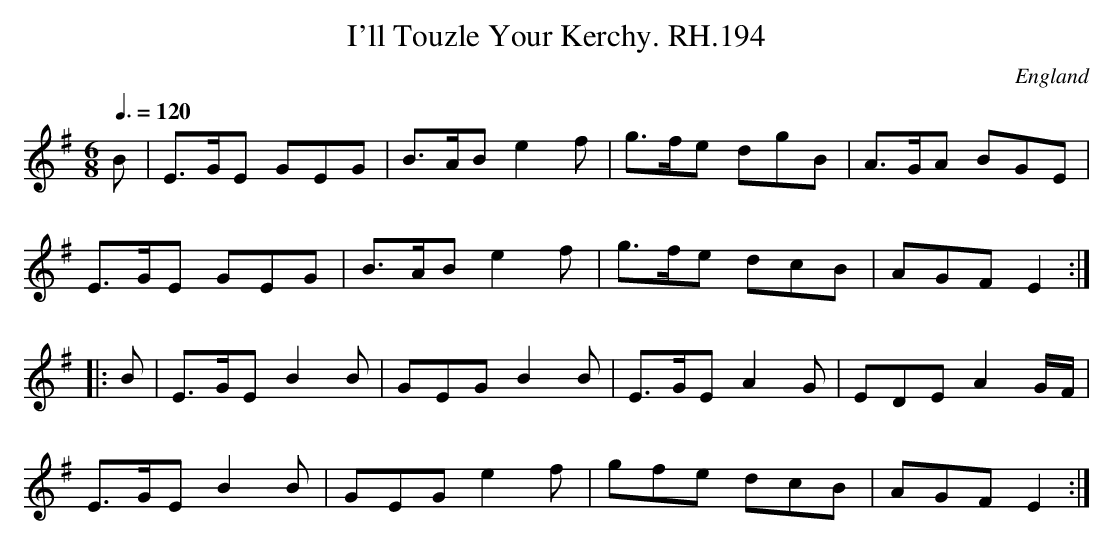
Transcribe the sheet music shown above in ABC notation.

X:1
T:I'll Touzle Your Kerchy. RH.194
L:1/8
M:6/8
O:England
Q:3/8=120
K:Em
B|E>GE GEG|B>AB e2f|g>fe dgB|A>GA BGE|!
E>GE GEG|B>AB e2f|g>fe dcB|AGF E2:|!
|:B|E>GE B2B|GEG B2B|E>GE A2G|EDE A2G/F/|!
E>GE B2B|GEG e2f|gfe dcB|AGF E2:|
